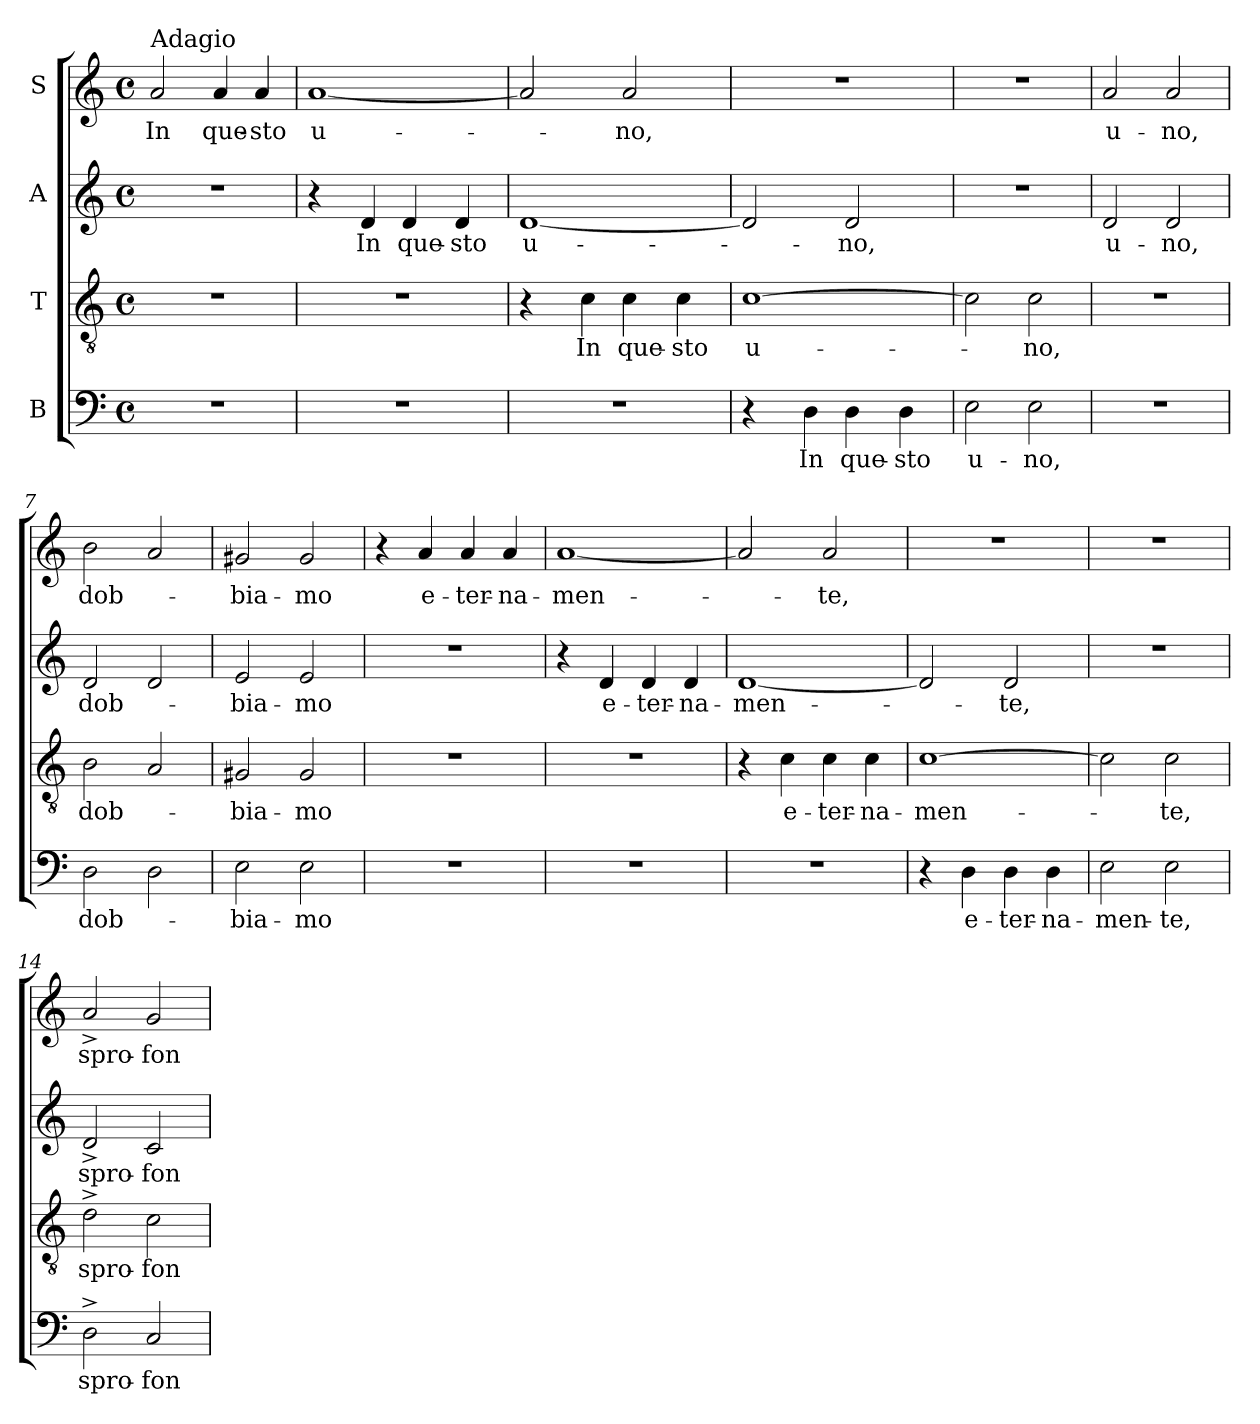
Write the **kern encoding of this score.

**kern	**text	**kern	**text	**kern	**text	**kern	**text
*part4	*part4	*part3	*part3	*part2	*part2	*part1	*part1
*staff4	*staff4	*staff3	*staff3	*staff2	*staff2	*staff1	*staff1
*I"B	*	*I"T	*	*I"A	*	*I"S	*
*clefF4	*	*clefGv2	*	*clefG2	*	*clefG2	*
*k[]	*	*k[]	*	*k[]	*	*k[]	*
*C:	*	*C:	*	*C:	*	*C:	*
*M4/4	*	*M4/4	*	*M4/4	*	*M4/4	*
*met(c)	*	*met(c)	*	*met(c)	*	*met(c)	*
=1	=1	=1	=1	=1	=1	=1	=1
!	!	!	!	!	!	!LO:TX:a:t=Adagio	!
!	!	!	!	!	!	!	!LO:LY:b
1r	.	1r	.	1r	.	2a/	In
!	!	!	!	!	!	!	!LO:LY:b
.	.	.	.	.	.	4a/	que-
!	!	!	!	!	!	!	!LO:LY:b
.	.	.	.	.	.	4a/	-sto
=2	=2	=2	=2	=2	=2	=2	=2
!	!	!	!	!	!	!	!LO:LY:b:rj
*	*	*	*	*^	*	*	*
1r	.	1r	.	4r	8.ryy	.	[<1a	u-
.	.	.	.	.	2ryy	.	.	.
!	!	!	!	!	!	!LO:LY:b	!	!
.	.	.	.	4d/	.	In	.	.
!	!	!	!	!	!	!LO:LY:b	!	!
.	.	.	.	4d/	.	que-	.	.
.	.	.	.	.	4ryy	.	.	.
!	!	!	!	!	!	!LO:LY:b	!	!
.	.	.	.	4d/	.	-sto	.	.
.	.	.	.	.	16ryy	.	.	.
=3	=3	=3	=3	=3	=3	=3	=3	=3
!	!	!	!	!	!	!LO:LY:b:rj	!	!
*	*	*^	*	*v	*v	*	*	*
1r	.	4r	8ryy	.	[<1d	u-	2a/]	.
.	.	.	32ryy	.	.	.	.	.
.	.	.	2ryy	.	.	.	.	.
!	!	!	!	!LO:LY:b	!	!	!	!
.	.	4c\	.	In	.	.	.	.
!	!	!	!	!LO:LY:b	!	!	!	!LO:LY:b
.	.	4c\	.	que-	.	.	2a/	-no,
.	.	.	4ryy	.	.	.	.	.
!	!	!	!	!LO:LY:b	!	!	!	!
.	.	4c\	.	-sto	.	.	.	.
.	.	.	16.ryy	.	.	.	.	.
=4	=4	=4	=4	=4	=4	=4	=4	=4
!	!	!	!	!LO:LY:b:rj	!	!	!	!
*^	*	*v	*v	*	*	*	*	*
4r	8ryy	.	[>1c	u-	2d/]	.	1r	.
.	32ryy	.	.	.	.	.	.	.
.	2ryy	.	.	.	.	.	.	.
!	!	!LO:LY:b	!	!	!	!	!	!
4D\	.	In	.	.	.	.	.	.
!	!	!LO:LY:b	!	!	!	!LO:LY:b	!	!
4D\	.	que-	.	.	2d/	-no,	.	.
.	4ryy	.	.	.	.	.	.	.
!	!	!LO:LY:b	!	!	!	!	!	!
4D\	.	-sto	.	.	.	.	.	.
.	16.ryy	.	.	.	.	.	.	.
=5	=5	=5	=5	=5	=5	=5	=5	=5
!	!	!LO:LY:b	!	!	!	!	!	!
*v	*v	*	*	*	*	*	*	*
2E\	u-	2c\]	.	1r	.	1r	.
!	!LO:LY:b	!	!LO:LY:b	!	!	!	!
2E\	-no,	2c\	-no,	.	.	.	.
=6	=6	=6	=6	=6	=6	=6	=6
!	!	!	!	!	!LO:LY:b	!	!LO:LY:b
1r	.	1r	.	2d/	u-	2a/	u-
!	!	!	!	!	!LO:LY:b	!	!LO:LY:b
.	.	.	.	2d/	-no,	2a/	-no,
=7	=7	=7	=7	=7	=7	=7	=7
!	!LO:LY:b	!	!LO:LY:b	!	!LO:LY:b	!	!LO:LY:b
2D\	dob-	2B\	dob-	2d/	dob-	2b\	dob-
2D\	.	2A/	.	2d/	.	2a/	.
=8	=8	=8	=8	=8	=8	=8	=8
!	!LO:LY:b	!	!LO:LY:b	!	!LO:LY:b	!	!LO:LY:b
2E\	-bia-	2G#X/	-bia-	2e/	-bia-	2g#X/	-bia-
!	!LO:LY:b	!	!LO:LY:b	!	!LO:LY:b	!	!LO:LY:b
2E\	-mo	2G#/	-mo	2e/	-mo	2g#/	-mo
!!LO:LB:g=z
=9	=9	=9	=9	=9	=9	=9	=9
1r	.	1r	.	1r	.	4r	.
!	!	!	!	!	!	!	!LO:LY:b
.	.	.	.	.	.	4a/	e-
!	!	!	!	!	!	!	!LO:LY:b
.	.	.	.	.	.	4a/	-ter-
!	!	!	!	!	!	!	!LO:LY:b
.	.	.	.	.	.	4a/	-na-
=10	=10	=10	=10	=10	=10	=10	=10
!	!	!	!	!	!	!	!LO:LY:b
1r	.	1r	.	4r	.	[<1a	-men-
!	!	!	!	!	!LO:LY:b	!	!
.	.	.	.	4d/	e-	.	.
!	!	!	!	!	!LO:LY:b	!	!
.	.	.	.	4d/	-ter-	.	.
!	!	!	!	!	!LO:LY:b	!	!
.	.	.	.	4d/	-na-	.	.
=11	=11	=11	=11	=11	=11	=11	=11
!	!	!	!	!	!LO:LY:b	!	!
1r	.	4r	.	[<1d	-men-	2a/]	.
!	!	!	!LO:LY:b	!	!	!	!
.	.	4c\	e-	.	.	.	.
!	!	!	!LO:LY:b	!	!	!	!LO:LY:b
.	.	4c\	-ter-	.	.	2a/	-te,
!	!	!	!LO:LY:b	!	!	!	!
.	.	4c\	-na-	.	.	.	.
=12	=12	=12	=12	=12	=12	=12	=12
!	!	!	!LO:LY:b	!	!	!	!
4r	.	[>1c	-men-	2d/]	.	1r	.
!	!LO:LY:b	!	!	!	!	!	!
4D\	e-	.	.	.	.	.	.
!	!LO:LY:b	!	!	!	!LO:LY:b	!	!
4D\	-ter-	.	.	2d/	-te,	.	.
!	!LO:LY:b	!	!	!	!	!	!
4D\	-na-	.	.	.	.	.	.
=13	=13	=13	=13	=13	=13	=13	=13
!	!LO:LY:b	!	!	!	!	!	!
2E\	-men-	2c\]	.	1r	.	1r	.
!	!LO:LY:b	!	!LO:LY:b	!	!	!	!
2E\	-te,	2c\	-te,	.	.	.	.
=14	=14	=14	=14	=14	=14	=14	=14
!	!LO:LY:b	!	!LO:LY:b	!	!LO:LY:b	!	!LO:LY:b
2D^>\	spro-	2d^>\	spro-	2d^</	spro-	2a^</	spro-
!	!LO:LY:b	!	!LO:LY:b	!	!LO:LY:b	!	!LO:LY:b
2C/	-fon-	2c\	-fon-	2c/	-fon-	2g/	-fon-
=	=	=	=	=	=	=	=
*-	*-	*-	*-	*-	*-	*-	*-
